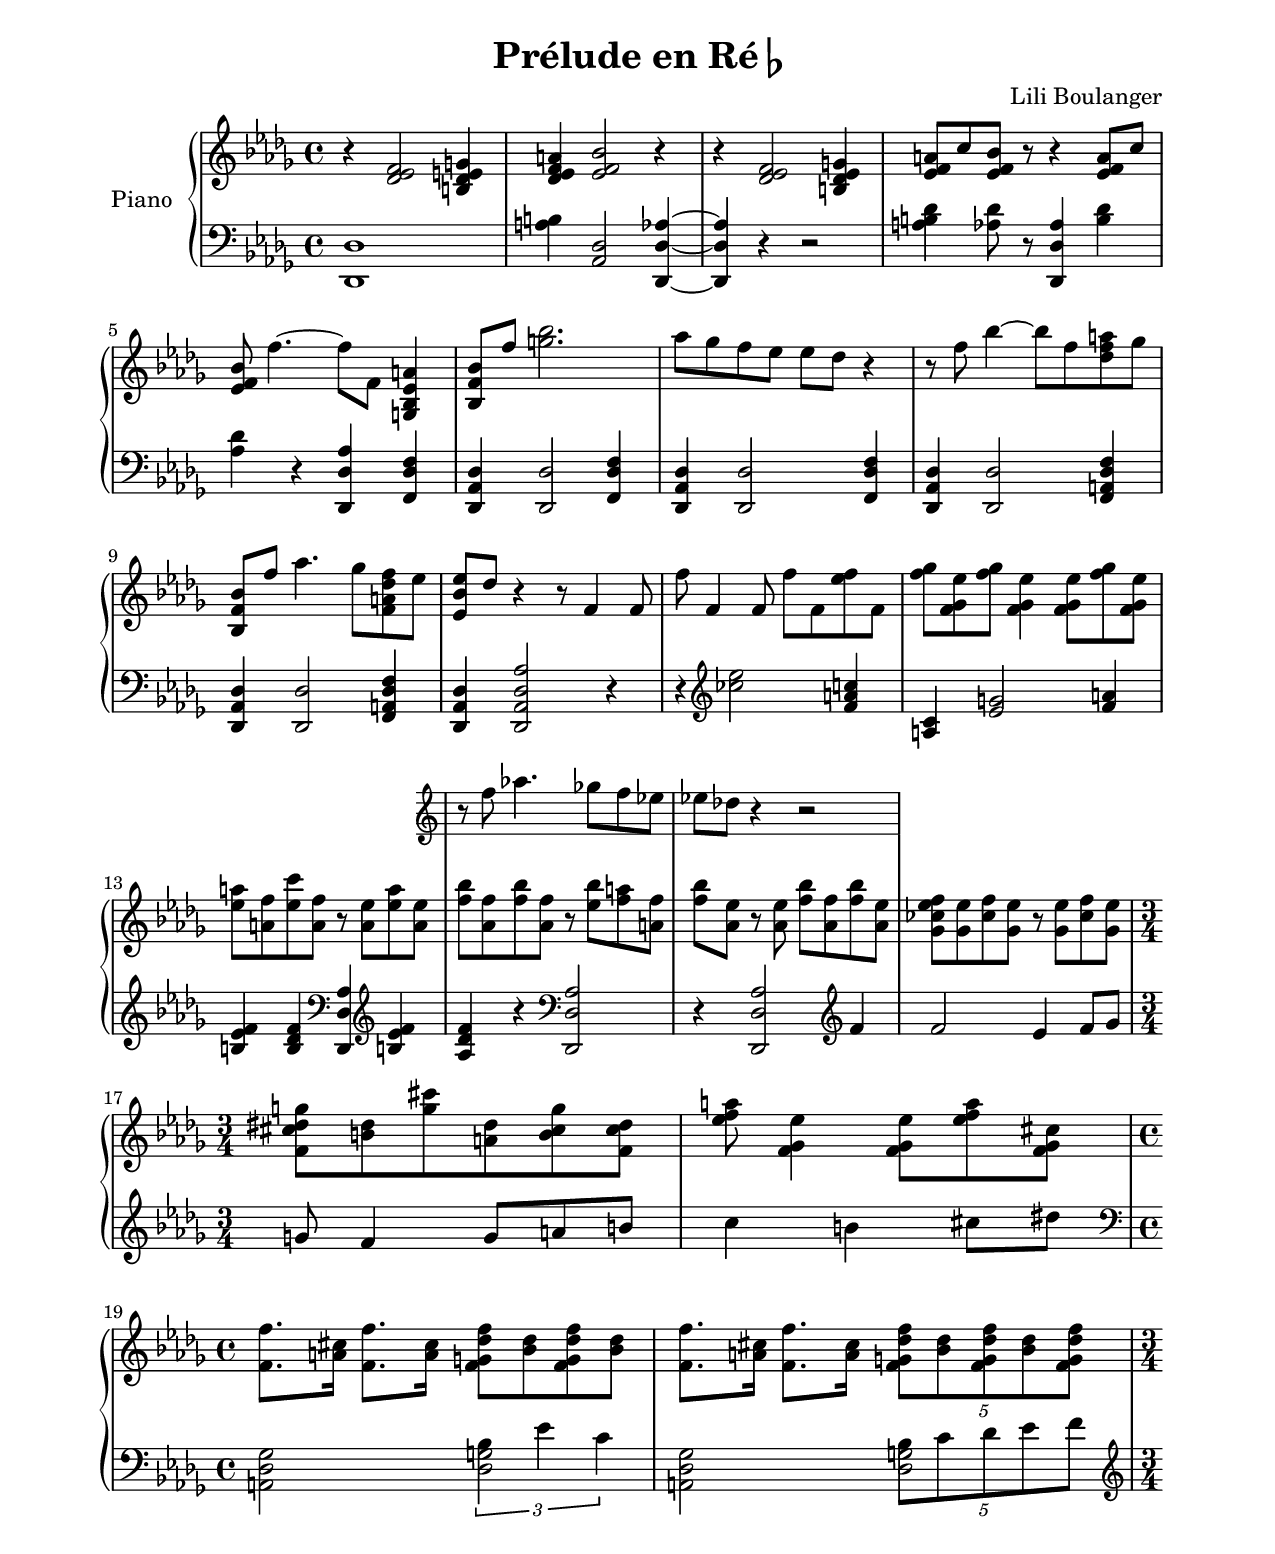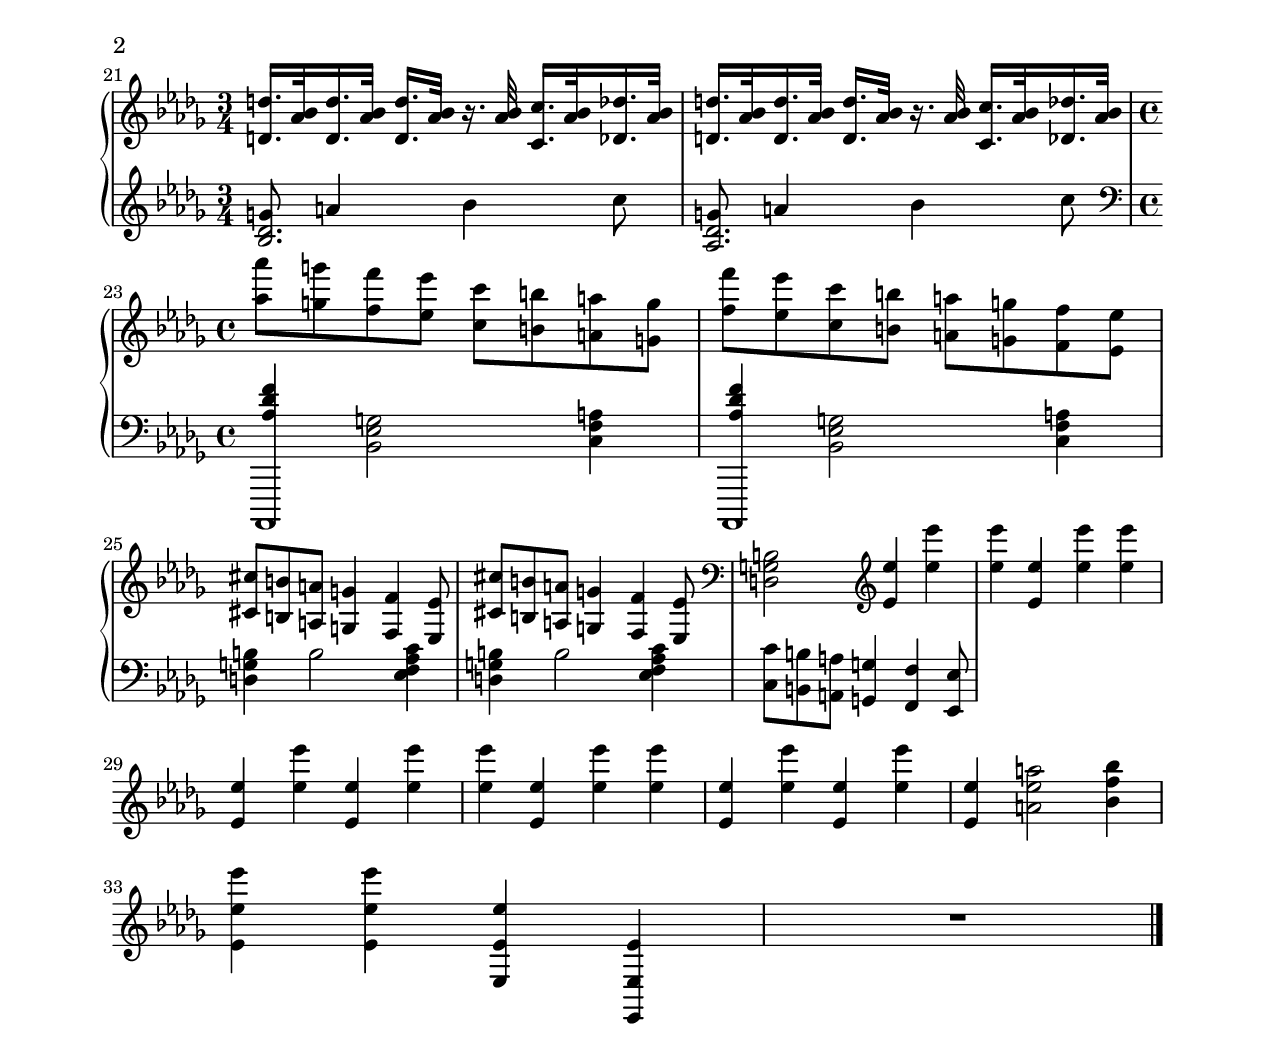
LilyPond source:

\version "2.23.82"

\include "settings.ily"
\include "style.ily"

\header {
  title = \markup { "Prélude en Ré" \flat }
  composer = "Lili Boulanger"
}

key_signature = \key df \major

third = \new Staff \with {
  alignAboveContext = "upper"
  \remove "Time_signature_engraver"
} {
  r8 f af4. gf8 f ef |
  ef df r4 r2 |
}

middle = \relative c'' {
  <bf' f>8 <f af,> <bf f> <f af,> r <bf ef,> <a f> <f a,> |
  <bf f>8 <ef, af,> r <ef af,> <bf' f> <f af,> <bf f> <ef, af,> |
  <f ef cf gf>8 <ef gf,> <f cf> <ef gf,> r <ef gf,> <f cf> <ef gf,> |
}

upper = \relative c' {
  \clef treble
  \key_signature
  \time 4/4

  r4 <df ef f>2 <b df e g>4 |
  <df ef f a> <ef f bf>2 r4 |
  r <df ef f>2 <b df ef g>4 |
  <ef f a>8 c' <ef, f bf> r r4 <ef f a>8 c' |

  <ef, f bf>8 f'4.~ f8 f, <g, bf ef a>4 |
  <bf f' bf>8 f'' <g bf>2. |
  af8 gf f ef ef df r4 |
  r8 f bf4~ bf8 f <df f a> gf |

  <bf,, f' bf> f'' af4. gf8 <f, a df f> ef' |
  <ef, bf' ef> df' r4 r8 f,4 f8 |
  f' f,4 f8 f'8 f, <ef'  f> f, |
  <f' gf> <ef gf, f> <f gf> <ef gf, f>4 <ef gf, f>8 <f gf> <ef gf, f> |

  <a ef> <f a,> <c' ef,> <f, a,> r <ef a,> <a ef> <ef a,> |

  <<
    \third
    \middle
  >>


  \time 3/4

  <g ds cs f,> <b, ds> <g' cs> <ds a> <g cs, b> <ds cs f,> |
  <a' f ef> <ef gf, f>4 <ef gf, f>8 <a f ef> <cs, gf f> |

  \time 4/4
  <f f,>8. <cs a>16 <f f,>8. <cs a>16 <f df g, f>8 <df bf> <f df g, f> <df bf> |
  <f f,>8. <cs a>16 <f f,>8. <cs a>16
  \tuplet 5/4 { <f df g, f>8 <df bf> <f df g, f> <df bf> <f df g, f> } |

  \time 3/4

  \repeat unfold 2 {
    <d d,>16. <af bf>32 <d d,>16. <af bf>32 <d d,>16. <af bf>32
    r16. <af bf>32 <c c,>16. <af bf>32 <df df,>16. <af bf>32 |
  }

  \time 4/4

  <af'' af,>8 <g g,> <f f,> <ef ef,> <c c,> <b b,> <a a,> <g g,> |
  <f' f,> <ef ef,> <c c,> <b b,> <a a,> <g g,> <f f,> <ef ef,> |
  \repeat unfold 2 {
    <cs cs,> <b b,> <a a,> <g g,>4 <f f,> <ef ef,>8 |
  }

  \clef "bass"
  <b g d>2

  \clef "treble"
  <ef ef'>4 <ef' ef'> |
  <ef ef'> <ef, ef'> <ef' ef'> <ef ef'> |
  <ef, ef'> <ef' ef'> <ef, ef'> <ef' ef'> |
  <ef ef'> <ef, ef'> <ef' ef'> <ef ef'> |
  <ef, ef'> <ef' ef'> <ef, ef'> <ef' ef'> |
  <ef, ef'> <a' ef a,>2 <bf f bf,>4 |
  <ef ef, ef,> <ef ef, ef,> <ef, ef, ef,> <ef, ef, ef,> |
  R1 |

  \bar "|."
}

lower = \relative c {
  \clef bass
  \key_signature
  \time 4/4

  <df df,>1 |
  <a' b>4 <af, df>2 <df, df' af'>4~ |
  <df df' af'>4 r4 r2 |
  <a'' b df>4 <af df>8 r <df,, df' af'>4 <b'' df>4 |

  <af df> r <df,, df' af'> <f df' f> |
  \repeat unfold 2 {
    <df af' df> <df df'>2 <f df' f>4 |
  }

  \repeat unfold 2 {
    <df af' df> <df df'>2 <f a df f>4 |
  }
  <df af' df> <df af' df af'>2 r4 |
  r

  \clef "treble"
  <cf''' ef>2 <f, a c>4 |
  <c a> <ef g>2 <f a>4 |

  <f ef b> <f df b>

  \clef "bass"
  <df,, df' af'>

  \clef "treble"
  <f'' ef b>

  <f df af> r

  \clef "bass"
  <df,, df' af'>2 |

  r4 <df df' af'>2

  \clef "treble"
  f''4 |
  f2 ef4 f8 gf |

  \time 3/4

  g8 f4 g8 a b |
  c4 b cs8 ds |

  \time 4/4
  \clef "bass"
  <a,, df gf>2
  <<
    \tuplet 3/2 { bf'4 ef c }
    <df, g>2
  >> |

  <a df gf>2
  <<
    \tuplet 5/4 { bf'8 c df ef f }
    <df, g>2
  >> |

  \clef "treble"
  <<
    { g'8 a4 bf c8 }
    <bf, df>2.
  >> |

  <<
    { g'8 a4 bf c8 }
    <af, df>2.
  >> |

  \time 4/4
  \clef "bass"
  \repeat unfold 2 {
    <<
      { <af df f>4 <g ef bf>2 <a f c>4 }
      af,,,1
    >> |
  }

  \repeat unfold 2 {
    <b''' g d>4 b2 <c af f ef>4 |
  }

  <c c,>8 <b b,> <a a,> <g g,>4 <f f,> <ef ef,>8 |
}

\layout {
  \context {
    \Score
    \consists #(set-bars-per-line '(4))
  }
}

\score {
  \new PianoStaff \with {
    instrumentName = "Piano"
  } {
    <<
      \new Staff = "upper" \upper
      \new Staff = "lower" \lower
    >>
  }
}
